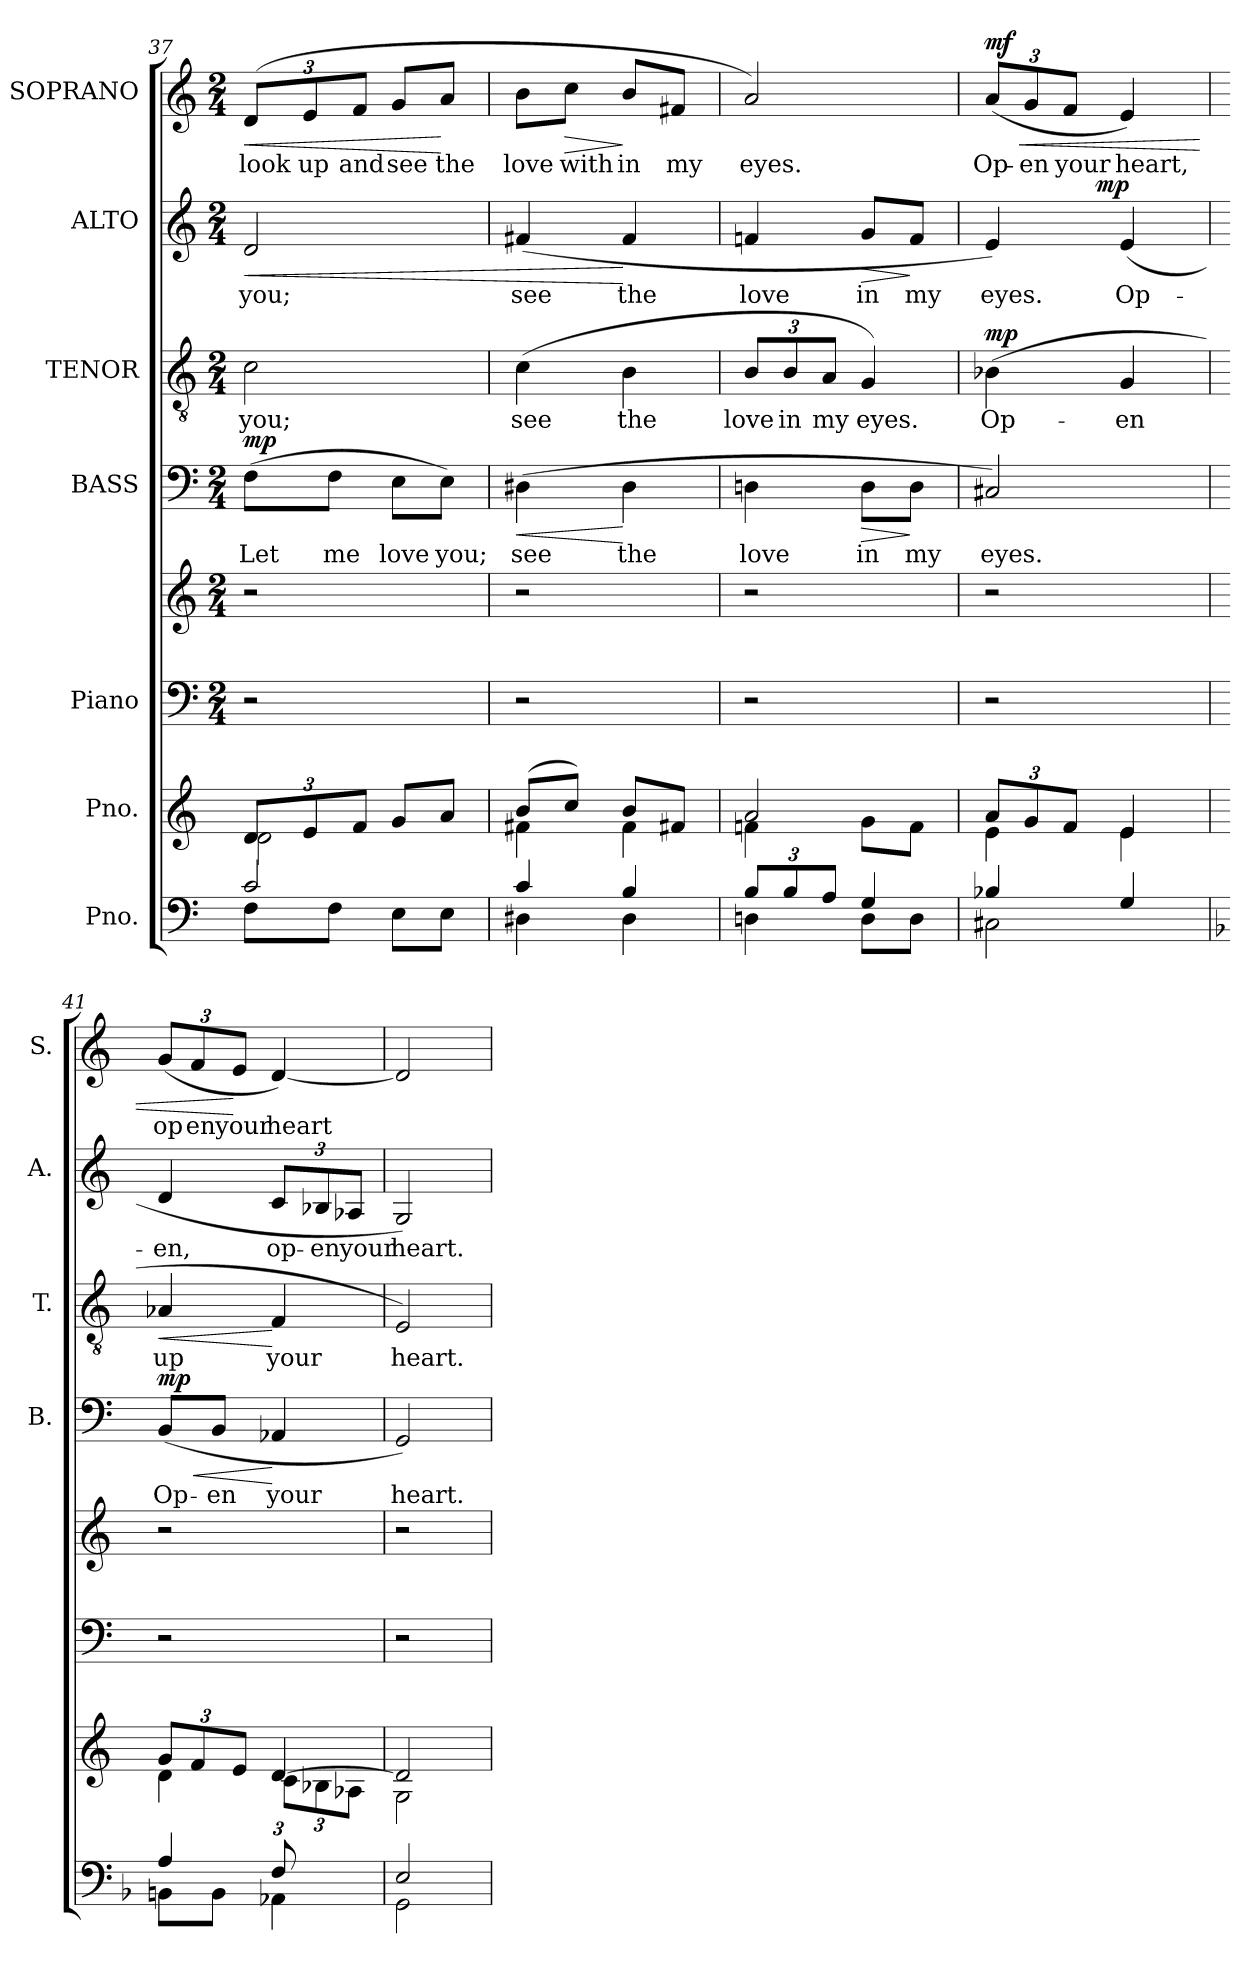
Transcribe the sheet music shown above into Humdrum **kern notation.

**kern	**kern	**kern	**kern	**kern	**text	**dynam	**kern	**text	**dynam	**kern	**text	**dynam	**kern	**text	**dynam
*part7	*part6	*part5	*part5	*part4	*part4	*part4	*part3	*part3	*part3	*part2	*part2	*part2	*part1	*part1	*part1
*staff8	*staff7	*staff6	*staff5	*staff4	*staff4	*staff4	*staff3	*staff3	*staff3	*staff2	*staff2	*staff2	*staff1	*staff1	*staff1
*I"Pno.	*I"Pno.	*I"Piano	*	*I"BASS	*	*	*I"TENOR	*	*	*I"ALTO	*	*	*I"SOPRANO	*	*
*	*	*	*	*I'B.	*	*	*I'T.	*	*	*I'A.	*	*	*I'S.	*	*
!!LO:LB:g=z
*clefF4	*clefG2	*clefF4	*clefG2	*clefF4	*	*	*clefGv2	*	*	*clefG2	*	*	*clefG2	*	*
*	*	*M2/4	*M2/4	*M2/4	*	*	*M2/4	*	*	*M2/4	*	*	*M2/4	*	*
=37	=37	=37	=37	=37	=37	=37	=37	=37	=37	=37	=37	=37	=37	=37	=37
*^	*	*	*	*	*	*	*	*	*	*	*	*	*	*	*
*	*	*Xbrackettup	*	*	*	*	*	*	*	*	*	*	*	*	*	*
*	*	*^	*	*	*	*	*	*	*	*	*	*	*	*	*	*
!	!	!	!	!	!	!	!LO:LY:b:cj	!	!	!LO:LY:b:cj	!	!	!LO:LY:b:cj	!LO:HP:b	!	!	!
*	*	*	*	*	*	*	*	*	*	*	*	*	*	*	*Xbrackettup	*	*
!	!	!	!	!	!	!	!	!LO:DY:a	!	!	!	!	!	!	!	!LO:LY:b:cj	!LO:HP:b
2c/	8F\L	12d/L	2d\	2r	2r	(>8F\L	Let	mp	2c\	you;	.	2d/	you;	<	(>12d/L	look	<
!	!	!	!	!	!	!	!	!	!	!	!	!	!	!	!	!LO:LY:b:cj	!
.	.	12e/	.	.	.	.	.	.	.	.	.	.	.	.	12e/	up	.
!	!	!	!	!	!	!	!LO:LY:b:cj	!	!	!	!	!	!	!	!	!	!
.	8F\J	.	.	.	.	8F\J	me	.	.	.	.	.	.	.	.	.	.
!	!	!	!	!	!	!	!	!	!	!	!	!	!	!	!	!LO:LY:b:cj	!
.	.	12f/J	.	.	.	.	.	.	.	.	.	.	.	.	12f/J	and	.
!	!	!	!	!	!	!	!LO:LY:b:cj	!	!	!	!	!	!	!	!	!LO:LY:b:cj	!
.	8E\L	8g/L	.	.	.	8E\L	love	.	.	.	.	.	.	.	8g/L	see	.
!	!	!	!	!	!	!	!LO:LY:b:cj	!	!	!	!	!	!	!	!	!LO:LY:b:cj	!
.	8E\J	8a/J	.	.	.	8E\J)	you;	.	.	.	.	.	.	.	8a/J	the	[
=38	=38	=38	=38	=38	=38	=38	=38	=38	=38	=38	=38	=38	=38	=38	=38	=38	=38
!	!	!	!	!	!	!	!LO:LY:b:cj	!LO:HP:b	!	!LO:LY:b:cj	!	!	!LO:LY:b:cj	!	!	!LO:LY:b:cj	!
4c/	4D#X\	(>8b/L	4f#X\	2r	2r	(>4D#X\	see	<	(>4c\	see	.	(>4f#X/	see	.	8b\L	love	.
!	!	!	!	!	!	!	!	!	!	!	!	!	!	!	!	!LO:LY:b:cj	!LO:HP:b
.	.	8cc/J)	.	.	.	.	.	.	.	.	.	.	.	.	8cc\J	with	>
!	!	!	!	!	!	!	!LO:LY:b:cj	!	!	!LO:LY:b:cj	!	!	!LO:LY:b:cj	!	!	!LO:LY:b:cj	!
4B/	4D#\	8b/L	4f#\	.	.	4D#\	the	[	4B\	the	.	4f#/	the	[	8b/L	in	]
!	!	!	!	!	!	!	!	!	!	!	!	!	!	!	!	!LO:LY:b:cj	!
.	.	8f#X/J	.	.	.	.	.	.	.	.	.	.	.	.	8f#X/J	my	.
=39	=39	=39	=39	=39	=39	=39	=39	=39	=39	=39	=39	=39	=39	=39	=39	=39	=39
*Xbrackettup	*	*	*	*	*	*	*	*	*	*	*	*	*	*	*	*	*
!	!	!	!	!	!	!	!LO:LY:b:cj	!	!	!	!	!	!	!	!	!	!
*	*	*	*	*	*	*	*	*	*Xbrackettup	*	*	*	*	*	*	*	*
!	!	!	!	!	!	!	!	!	!	!LO:LY:b:cj	!	!	!LO:LY:b:cj	!	!	!LO:LY:b:cj	!
12B/L	4Dn\	2a/	4fn\	2r	2r	4Dn\	love	.	12B/L	love	.	4fn/	love	.	2a/)	eyes.	.
!	!	!	!	!	!	!	!	!	!	!LO:LY:b:cj	!	!	!	!	!	!	!
12B/	.	.	.	.	.	.	.	.	12B/	in	.	.	.	.	.	.	.
!	!	!	!	!	!	!	!	!	!	!LO:LY:b:cj	!	!	!	!	!	!	!
12A/J	.	.	.	.	.	.	.	.	12A/J	my	.	.	.	.	.	.	.
!	!	!	!	!	!	!	!LO:LY:b:cj	!LO:HP:b	!	!LO:LY:b:cj	!	!	!LO:LY:b:cj	!LO:HP:b	!	!	!
4G/	8D\L	.	8g\L	.	.	8D\L	in	>	4G/)	eyes.	.	8g/L	in	>	.	.	.
!	!	!	!	!	!	!	!LO:LY:b:cj	!	!	!	!	!	!LO:LY:b:cj	!	!	!	!
.	8D\J	.	8f\J	.	.	8D\J	my	]	.	.	.	8f/J	my	]	.	.	.
=40	=40	=40	=40	=40	=40	=40	=40	=40	=40	=40	=40	=40	=40	=40	=40	=40	=40
!	!	!	!	!	!	!	!LO:LY:b:cj	!	!	!LO:LY:b:cj	!LO:DY:a	!	!LO:LY:b:cj	!	!	!LO:LY:b	!LO:HP:b
!	!	!	!	!	!	!	!	!	!	!	!	!	!	!	!	!	!LO:DY:n=1:a
*	*	*	*	*	*	*	*	*	*	*	*	*^	*	*	*	*	*
4B-X/	2C#X\	12a/L	4e\	2r	2r	2C#X/)	eyes.	.	(>4B-X\	Op-	mp	4e/)	8..ryy	eyes.	.	(<12a/L	Op-	< mf
!	!	!	!	!	!	!	!	!	!	!	!	!	!	!	!	!	!LO:LY:b:rj	!
.	.	12g/	.	.	.	.	.	.	.	.	.	.	.	.	.	12g/	-en	.
!	!	!	!	!	!	!	!	!	!	!	!	!	!	!	!	!	!LO:LY:b:cj	!
.	.	12f/J	.	.	.	.	.	.	.	.	.	.	.	.	.	12f/J	your	.
!	!	!	!	!	!	!	!	!	!	!	!	!	!	!	!LO:DY:a	!	!	!
.	.	.	.	.	.	.	.	.	.	.	.	.	4ryy	.	mp	.	.	.
!	!	!	!	!	!	!	!	!	!	!LO:LY:b:cj	!	!	!	!LO:LY:b:cj	!	!	!LO:LY:b:cj	!
4G/	.	4e/	4e\	.	.	.	.	.	4G/	-en	.	(>4e/	.	Op-	.	4e/)	heart,	.
.	.	.	.	.	.	.	.	.	.	.	.	.	32ryy	.	.	.	.	.
*	*	*	*	*	*	*	*	*	*	*	*	*v	*v	*	*	*	*	*
=41	=41	=41	=41	=41	=41	=41	=41	=41	=41	=41	=41	=41	=41	=41	=41	=41	=41
*k[b-]	*	*	*	*	*	*	*	*	*	*	*	*	*	*	*	*	*
*F:	*	*	*	*	*	*	*	*	*	*	*	*	*	*	*	*	*
*	*	*	*	*	*	*	*	*	*	*	*	*^	*	*	*	*	*
!	!	!	!	!	!	!	!LO:LY:b:cj	!LO:HP:b	!	!LO:LY:b:cj	!LO:HP:b	!	!	!LO:LY:b:cj	!	!	!LO:LY:b:cj	!
!	!	!	!	!	!	!	!	!LO:DY:n=1:a	!	!	!	!	!	!	!	!	!	!
*	*	*	*	*	*	*	*	*	*	*	*	*v	*v	*	*	*	*	*
4A/	8BBn\L	12g/L	4d\	2r	2r	(<8BB/L	Op-	< mp	4A-X/	up	<	4d/	-en,	.	(<12g/L	op	.
!	!	!	!	!	!	!	!	!	!	!	!	!	!	!	!	!LO:LY:b:cj	!
.	.	12f/	.	.	.	.	.	.	.	.	.	.	.	.	12f/	en	.
!	!	!	!	!	!	!	!LO:LY:b:cj	!	!	!	!	!	!	!	!	!	!
.	8BB\J	.	.	.	.	8BB/J	-en	.	.	.	.	.	.	.	.	.	.
!	!	!	!	!	!	!	!	!	!	!	!	!	!	!	!	!LO:LY:b:cj	!
.	.	12e/J	.	.	.	.	.	.	.	.	.	.	.	.	12e/J	your	[
!	!	!	!	!	!	!	!LO:LY:b:cj	!	!	!LO:LY:b:cj	!	!	!	!	!	!	!
*	*	*	*	*	*	*	*	*	*	*	*	*Xbrackettup	*	*	*	*	*
!	!	!	!	!	!	!	!	!	!	!	!	!	!LO:LY:b:cj	!	!	!LO:LY:b	!
12F/L	4AA-X\	[>4d/	12c\L	.	.	4AA-X/	your	[	4F/	your	[	12c/L	op-	.	[<4d/)	heart	.
!	!	!	!	!	!	!	!	!	!	!	!	!	!LO:LY:b:cj	!	!	!	!
6ryy	.	.	12B-X\	.	.	.	.	.	.	.	.	12B-X/	-en	.	.	.	.
!	!	!	!	!	!	!	!	!	!	!	!	!	!LO:LY:b:cj	!	!	!	!
.	.	.	12A-X\J	.	.	.	.	.	.	.	.	12A-X/J	your	.	.	.	.
=42	=42	=42	=42	=42	=42	=42	=42	=42	=42	=42	=42	=42	=42	=42	=42	=42	=42
!	!	!	!	!	!	!	!LO:LY:b:cj	!	!	!LO:LY:b:cj	!	!	!LO:LY:b	!	!	!	!
2E/	2GG\	2d/]	2G\	2r	2r	2GG/)	heart.	.	2E/)	heart.	.	2G/)	heart.	.	2d/]	.	.
*v	*v	*	*	*	*	*	*	*	*	*	*	*	*	*	*	*	*
*	*v	*v	*	*	*	*	*	*	*	*	*	*	*	*	*	*
=	=	=	=	=	=	=	=	=	=	=	=	=	=	=	=
*-	*-	*-	*-	*-	*-	*-	*-	*-	*-	*-	*-	*-	*-	*-	*-
